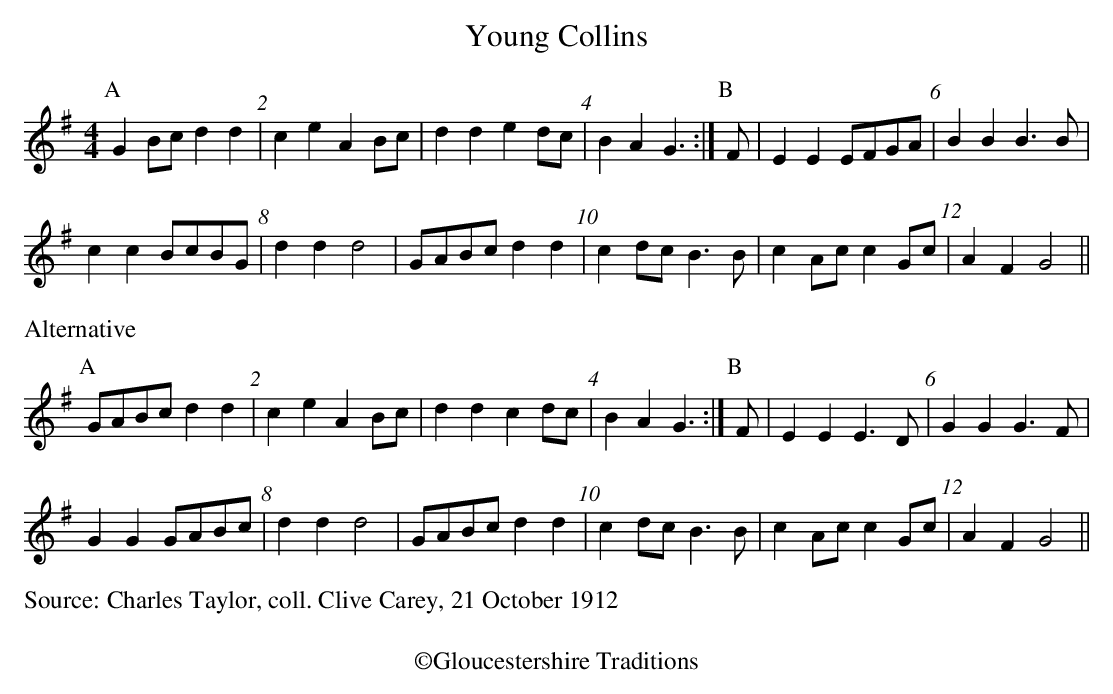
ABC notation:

X:1
T:Young Collins
M:4/4
L:1/8
K:G
[P:A] G2Bc d2d2| c2e2 A2Bc| d2d2e2dc| B2A2 G3:|\
[P:B]F| E2E2 EFGA| B2B2 B3B|
c2c2 BcBG| d2d2d4|\
GABc d2d2| c2dc B3B | c2Ac c2Gc |\
 A2F2G4||
%%text Alternative
[P:A] GABc d2d2| c2e2 A2Bc| d2d2c2dc| B2A2 G3:|\
[P:B]F| E2E2 E3D| G2G2 G3F|
G2G2 GABc| d2d2d4|\
GABc d2d2| c2dc B3B | c2Ac c2Gc | A2F2G4||
